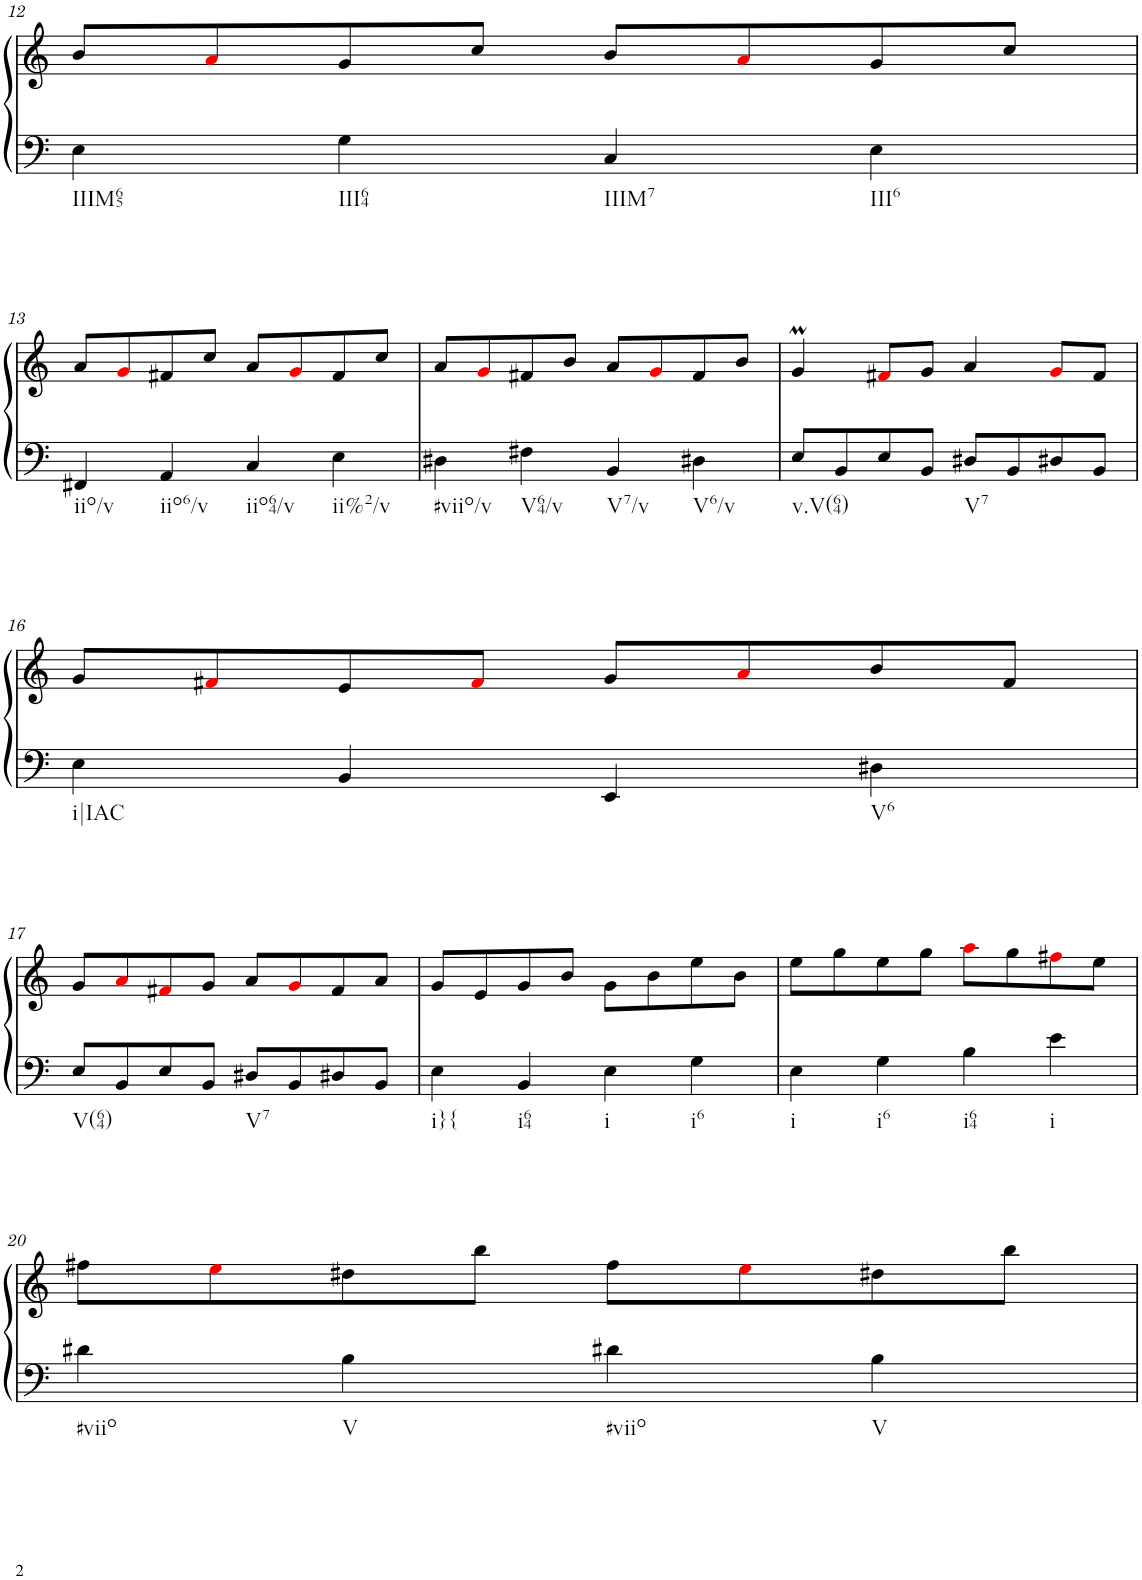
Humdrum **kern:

**kern	**kern
*part1	*part1
*staff2	*staff1
*I"Klavier linke Hand	*
!!LO:PB:g=z
*clefF4	*clefG2
*k[]	*k[]
*M2/2	*M2/2
*met(c|)	*met(c|)
=12	=12
!LO:TX:b:t=IIIM65	!
4E\	8b/L
.	8ai/
!LO:TX:b:t=III64	!
4G\	8g/
.	8cc/J
!LO:TX:b:t=IIIM7	!
4C/	8b/L
.	8ai/
!LO:TX:b:t=III6	!
4E\	8g/
.	8cc/J
!!LO:LB:g=z
=13	=13
!LO:TX:b:t=iio/v	!
4FF#X/	8a/L
.	8gi/
!LO:TX:b:t=iio6/v	!
4AA/	8f#X/
.	8cc/J
!LO:TX:b:t=iio64/v	!
4C/	8a/L
.	8gi/
!LO:TX:b:t=ii%2/v	!
4E\	8f#/
.	8cc/J
=14	=14
!LO:TX:b:t=#viio/v	!
4D#X\	8a/L
.	8gi/
!LO:TX:b:t=V64/v	!
4F#X\	8f#X/
.	8b/J
!LO:TX:b:t=V7/v	!
4BB/	8a/L
.	8gi/
!LO:TX:b:t=V6/v	!
4D#X\	8f#/
.	8b/J
=15	=15
!LO:TX:b:t=v.V(64)	!
8E/L	4gM/
8BB/	.
8E/	8f#Xi/L
8BB/J	8g/J
!LO:TX:b:t=V7	!
8D#X/L	4a/
8BB/	.
8D#X/	8gi/L
8BB/J	8f#/J
!!LO:LB:g=z
=16	=16
!LO:TX:b:t=i|IAC	!
4E\	8g/L
.	8f#Xi/
4BB/	8e/
.	8f#i/J
4EE/	8g/L
.	8ai/
!LO:TX:b:t=V6	!
4D#X\	8b/
.	8f#/J
!!LO:LB:g=z
=17	=17
!LO:TX:b:t=V(64)	!
8E/L	8g/L
8BB/	8ai/
8E/	8f#Xi/
8BB/J	8g/J
!LO:TX:b:t=V7	!
8D#X/L	8a/L
8BB/	8gi/
8D#X/	8f#/
8BB/J	8a/J
=18	=18
!LO:TX:b:t=i}{	!
4E\	8g/L
.	8e/
!LO:TX:b:t=i64	!
4BB/	8g/
.	8b/J
!LO:TX:b:t=i	!
4E\	8g\L
.	8b\
!LO:TX:b:t=i6	!
4G\	8ee\
.	8b\J
=19	=19
!LO:TX:b:t=i	!
4E\	8ee\L
.	8gg\
!LO:TX:b:t=i6	!
4G\	8ee\
.	8gg\J
!LO:TX:b:t=i64	!
4B\	8aai\L
.	8gg\
!LO:TX:b:t=i	!
4e\	8ff#Xi\
.	8ee\J
!!LO:LB:g=z
=20	=20
!LO:TX:b:t=#viio	!
4d#X\	8ff#X\L
.	8eei\
!LO:TX:b:t=V	!
4B\	8dd#X\
.	8bb\J
!LO:TX:b:t=#viio	!
4d#X\	8ff#\L
.	8eei\
!LO:TX:b:t=V	!
4B\	8dd#X\
.	8bb\J
=	=
*-	*-
